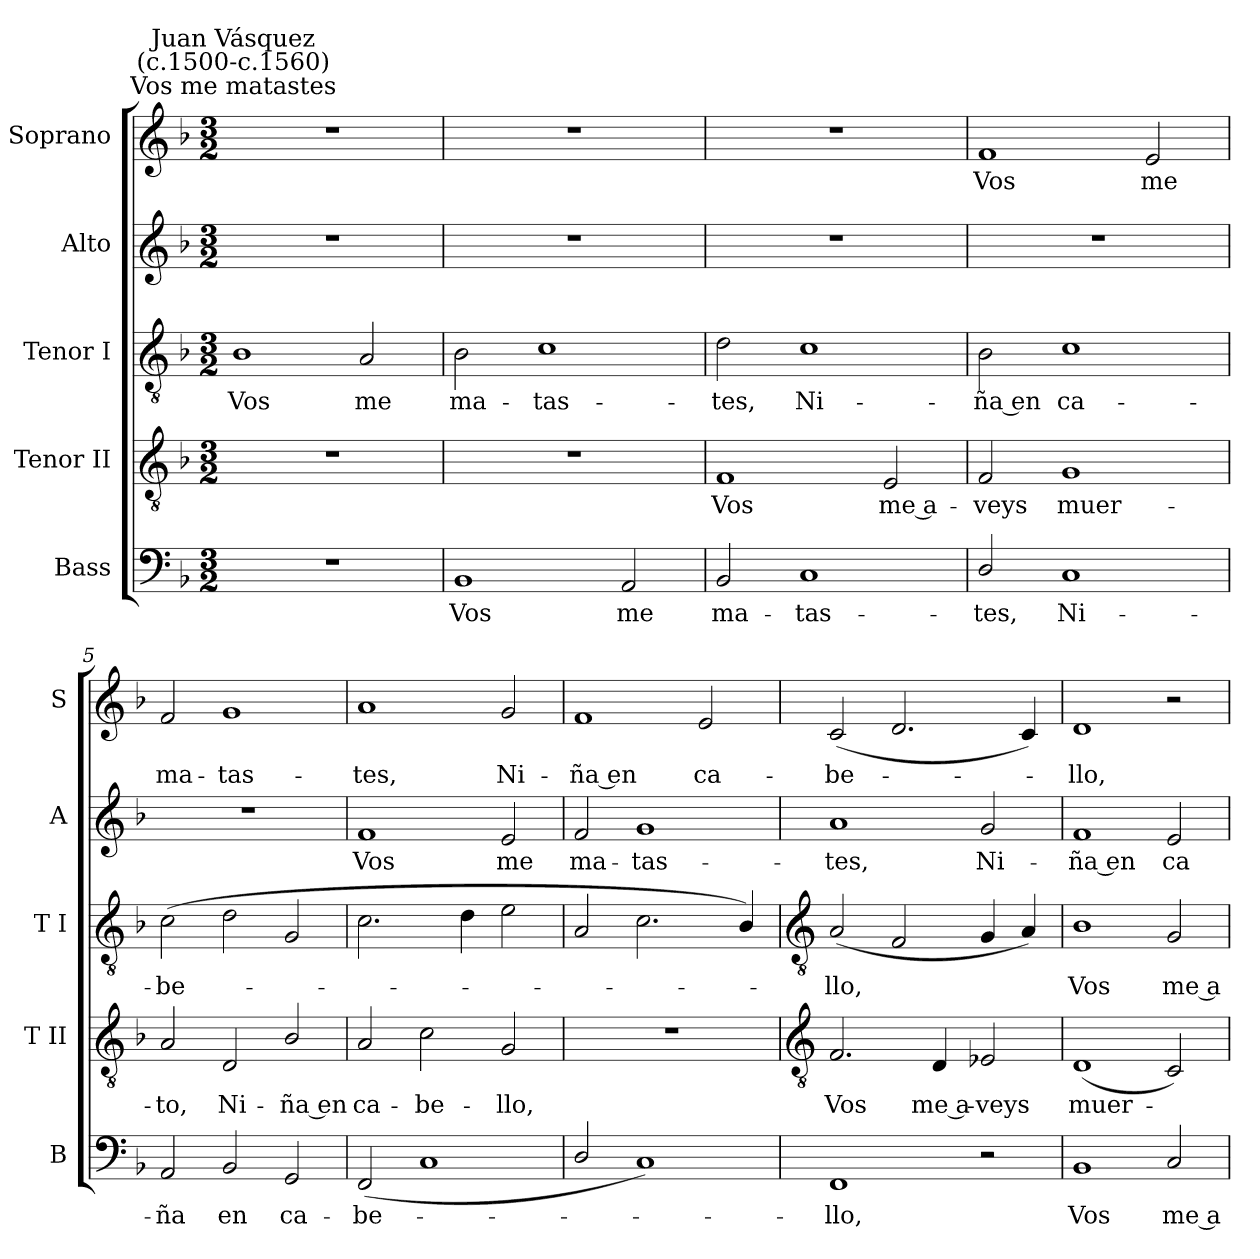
**kern	**text	**kern	**text	**kern	**text	**kern	**text	**kern	**text
*part5	*part5	*part4	*part4	*part3	*part3	*part2	*part2	*part1	*part1
*staff5	*staff5	*staff4	*staff4	*staff3	*staff3	*staff2	*staff2	*staff1	*staff1
*I"Bass	*	*I"Tenor II	*	*I"Tenor I	*	*I"Alto	*	*I"Soprano	*
*I'B	*	*I'T II	*	*I'T I	*	*I'A	*	*I'S	*
*clefF4	*	*clefGv2	*	*clefGv2	*	*clefG2	*	*clefG2	*
*k[b-]	*	*k[b-]	*	*k[b-]	*	*k[b-]	*	*k[b-]	*
*F:	*	*F:	*	*F:	*	*F:	*	*F:	*
*M3/2	*	*M3/2	*	*M3/2	*	*M3/2	*	*M3/2	*
=1	=1	=1	=1	=1	=1	=1	=1	=1	=1
!	!	!	!	!	!	!	!	!LO:TX:a:cj:t=Vos me matastes	!
!	!	!	!	!	!	!	!	!LO:TX:a:cj:t=Juan Vásquez\n(c.1500-c.1560)	!
!LO:N:vis=1	!	!LO:N:vis=1	!	!	!LO:LY:b	!LO:N:vis=1	!	!LO:N:vis=1	!
1.r	.	1.r	.	1B-	Vos	1.r	.	1.r	.
!	!	!	!	!	!LO:LY:b	!	!	!	!
.	.	.	.	2A	me	.	.	.	.
=2	=2	=2	=2	=2	=2	=2	=2	=2	=2
!	!LO:LY:b	!LO:N:vis=1	!	!	!LO:LY:b	!LO:N:vis=1	!	!LO:N:vis=1	!
1BB-	Vos	1.r	.	2B-	ma-	1.r	.	1.r	.
!	!	!	!	!	!LO:LY:b	!	!	!	!
.	.	.	.	1c	-tas-	.	.	.	.
!	!LO:LY:b	!	!	!	!	!	!	!	!
2AA	me	.	.	.	.	.	.	.	.
=3	=3	=3	=3	=3	=3	=3	=3	=3	=3
!	!LO:LY:b	!	!LO:LY:b	!	!LO:LY:b	!LO:N:vis=1	!	!LO:N:vis=1	!
2BB-	ma-	1F	Vos	2d	-tes,	1.r	.	1.r	.
!	!LO:LY:b	!	!	!	!LO:LY:b	!	!	!	!
1C	-tas-	.	.	1c	Ni-	.	.	.	.
!	!	!	!LO:LY:b	!	!	!	!	!	!
.	.	2E	me a-	.	.	.	.	.	.
=4	=4	=4	=4	=4	=4	=4	=4	=4	=4
!	!LO:LY:b	!	!LO:LY:b	!	!LO:LY:b	!LO:N:vis=1	!	!	!LO:LY:b
2D/	-tes,	2F	-veys	2B-	-ña en	1.r	.	1f	Vos
!	!LO:LY:b	!	!LO:LY:b	!	!LO:LY:b	!	!	!	!
1C	Ni-	1G	muer-	1c	ca-	.	.	.	.
!	!	!	!	!	!	!	!	!	!LO:LY:b
.	.	.	.	.	.	.	.	2e	me
=5	=5	=5	=5	=5	=5	=5	=5	=5	=5
!	!LO:LY:b	!	!LO:LY:b	!	!LO:LY:b	!LO:N:vis=1	!	!	!LO:LY:b
2AA	-ña	2A	-to,	(>2c	-be-	1.r	.	2f	ma-
!	!LO:LY:b	!	!LO:LY:b	!	!	!	!	!	!LO:LY:b
2BB-	en	2D	Ni-	2d	.	.	.	1g	-tas-
!	!LO:LY:b	!	!LO:LY:b	!	!	!	!	!	!
2GG	ca-	2B-/	-ña en	2G	.	.	.	.	.
=6	=6	=6	=6	=6	=6	=6	=6	=6	=6
!	!LO:LY:b	!	!LO:LY:b	!	!	!	!LO:LY:b	!	!LO:LY:b
(<2FF	-be-	2A	ca-	2.c	.	1f	Vos	1a	-tes,
!	!	!	!LO:LY:b	!	!	!	!	!	!
1C	.	2c	-be-	.	.	.	.	.	.
.	.	.	.	4d	.	.	.	.	.
!	!	!	!LO:LY:b	!	!	!	!LO:LY:b	!	!LO:LY:b
.	.	2G	-llo,	2e	.	2e	me	2g	Ni-
=7	=7	=7	=7	=7	=7	=7	=7	=7	=7
!	!	!LO:N:vis=1	!	!	!	!	!LO:LY:b	!	!LO:LY:b
2D/	.	1.r	.	2A	.	2f	ma-	1f	-ña en
!	!	!	!	!	!	!	!LO:LY:b	!	!
1C)	.	.	.	2.c	.	1g	-tas-	.	.
!	!	!	!	!	!	!	!	!	!LO:LY:b
.	.	.	.	.	.	.	.	2e	ca-
.	.	.	.	4B-/)	.	.	.	.	.
!!LO:LB:g=z
=8	=8	=8	=8	=8	=8	=8	=8	=8	=8
*	*	*clefGv2	*	*clefGv2	*	*	*	*	*
!	!LO:LY:b	!	!LO:LY:b	!	!LO:LY:b	!	!LO:LY:b	!	!LO:LY:b
1FF	llo,	2.F	Vos	(<2A	llo,	1a	-tes,	(<2c	-be-
.	.	.	.	2F	.	.	.	2.d	.
!	!	!	!LO:LY:b	!	!	!	!	!	!
.	.	4D	me a-	.	.	.	.	.	.
!	!	!	!LO:LY:b	!	!	!	!LO:LY:b	!	!
2r	.	2E-X	-veys	4G	.	2g	Ni-	.	.
.	.	.	.	4A)	.	.	.	4c)	.
=9	=9	=9	=9	=9	=9	=9	=9	=9	=9
!	!LO:LY:b	!	!LO:LY:b	!	!LO:LY:b	!	!LO:LY:b	!	!LO:LY:b
1BB-	Vos	(<1D	muer-	1B-	Vos	1f	-ña en	1d	llo,
!	!LO:LY:b	!	!	!	!LO:LY:b	!	!LO:LY:b	!	!
2C	me a-	2C)	.	2G	me a-	2e	ca-	2r	.
=	=	=	=	=	=	=	=	=	=
*-	*-	*-	*-	*-	*-	*-	*-	*-	*-
